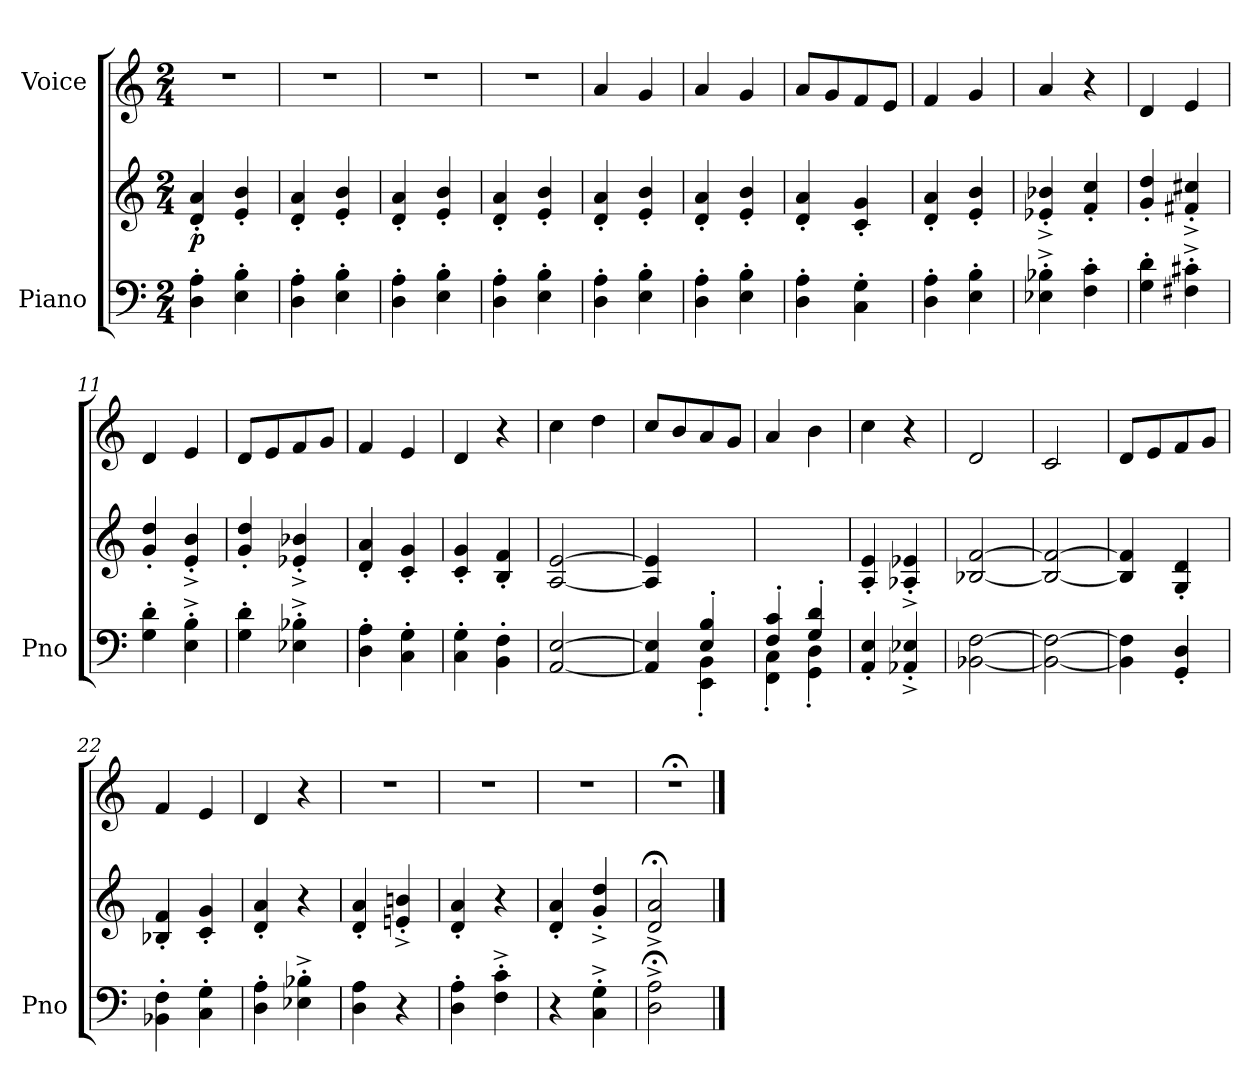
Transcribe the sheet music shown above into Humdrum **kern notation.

**kern	**kern	**dynam	**kern
*part2	*part2	*part2	*part1
*staff3	*staff2	*staff2/3	*staff1
*I"Piano	*	*	*I"Voice
*I'Pno	*	*	*
*clefF4	*clefG2	*	*clefG2
*k[]	*k[]	*	*k[]
*M2/4	*M2/4	*	*M2/4
*MM96	*MM96	*	*MM96
=1	=1	=1	=1
!	!	!LO:DY:b	!
4D\' 4A\'	4d/' 4a/'	p	2r
4E\' 4B\'	4e/' 4b/'	.	.
=2	=2	=2	=2
4D\' 4A\'	4d/' 4a/'	.	2r
4E\' 4B\'	4e/' 4b/'	.	.
=3	=3	=3	=3
4D\' 4A\'	4d/' 4a/'	.	2r
4E\' 4B\'	4e/' 4b/'	.	.
=4	=4	=4	=4
4D\' 4A\'	4d/' 4a/'	.	2r
4E\' 4B\'	4e/' 4b/'	.	.
=5	=5	=5	=5
4D\' 4A\'	4d/' 4a/'	.	4a/
4E\' 4B\'	4e/' 4b/'	.	4g/
=6	=6	=6	=6
4D\' 4A\'	4d/' 4a/'	.	4a/
4E\' 4B\'	4e/' 4b/'	.	4g/
=7	=7	=7	=7
4D\' 4A\'	4d/' 4a/'	.	8a/L
.	.	.	8g/
4C\' 4G\'	4c/' 4g/'	.	8f/
.	.	.	8e/J
=8	=8	=8	=8
4D\' 4A\'	4d/' 4a/'	.	4f/
4E\' 4B\'	4e/' 4b/'	.	4g/
=9	=9	=9	=9
4E-X\'^ 4B-X\'^	4e-X/'^ 4b-X/'^	.	4a/
4F\' 4c\'	4f/' 4cc/'	.	4r
=10	=10	=10	=10
4G\' 4d\'	4g/' 4dd/'	.	4d/
4F#X\'^ 4c#X\'^	4f#X/'^ 4cc#X/'^	.	4e/
=11	=11	=11	=11
4G\' 4d\'	4g/' 4dd/'	.	4d/
4E\'^ 4B\'^	4e/'^ 4b/'^	.	4e/
=12	=12	=12	=12
4G\' 4d\'	4g/' 4dd/'	.	8d/L
.	.	.	8e/
4E-X\'^ 4B-X\'^	4e-X/'^ 4b-X/'^	.	8f/
.	.	.	8g/J
=13	=13	=13	=13
4D\' 4A\'	4d/' 4a/'	.	4f/
4C\' 4G\'	4c/' 4g/'	.	4e/
!!LO:LB:g=z
=14	=14	=14	=14
4C\' 4G\'	4c/' 4g/'	.	4d/
4BB\' 4F\'	4B/' 4f/'	.	4r
=15	=15	=15	=15
[2AA/ [2E/	[2A/ [2e/	.	4cc\
.	.	.	4dd\
=16	=16	=16	=16
*^	*	*	*
4ryy	4AA/] 4E/]	4A/] 4e/]	.	8cc/L
.	.	.	.	8b/
4E/' 4B/'	4EE\' 4BB\'	4ryy	.	8a/
.	.	.	.	8g/J
=17	=17	=17	=17	=17
4F/' 4c/'	4FF\' 4C\'	2ryy	.	4a/
4G/' 4d/'	4GG\' 4D\'	.	.	4b\
*v	*v	*	*	*
=18	=18	=18	=18
4AA/' 4E/'	4A/' 4e/'	.	4cc\
4AA-X/'^ 4E-X/'^	4A-X/'^ 4e-X/'^	.	4r
=19	=19	=19	=19
[2BB-X\ [2F\	[2B-X/ [2f/	.	2d/
=20	=20	=20	=20
2BB-\_ 2F\_	2B-/_ 2f/_	.	2c/
=21	=21	=21	=21
4BB-\] 4F\]	4B-/] 4f/]	.	8d/L
.	.	.	8e/
4GG/' 4D/'	4G/' 4d/'	.	8f/
.	.	.	8g/J
=22	=22	=22	=22
4BB-X\' 4F\'	4B-X/' 4f/'	.	4f/
4C\' 4G\'	4c/' 4g/'	.	4e/
=23	=23	=23	=23
4D\' 4A\'	4d/' 4a/'	.	4d/
4E-X\'^ 4B-X\'^	4r	.	4r
=24	=24	=24	=24
4D\ 4A\	4d/' 4a/'	.	2r
4r	4en/'^ 4bn/'^	.	.
=25	=25	=25	=25
4D\' 4A\'	4d/' 4a/'	.	2r
4F\'^ 4c\'^	4r	.	.
!!LO:LB:g=z
=26	=26	=26	=26
4r	4d/' 4a/'	.	2r
4C\'^ 4G\'^	4g/'^ 4dd/'^	.	.
=27	=27	=27	=27
2D\;<^ 2A\;<^	2d/;<^ 2a/;<^	.	2r;<
==	==	==	==
*-	*-	*-	*-
